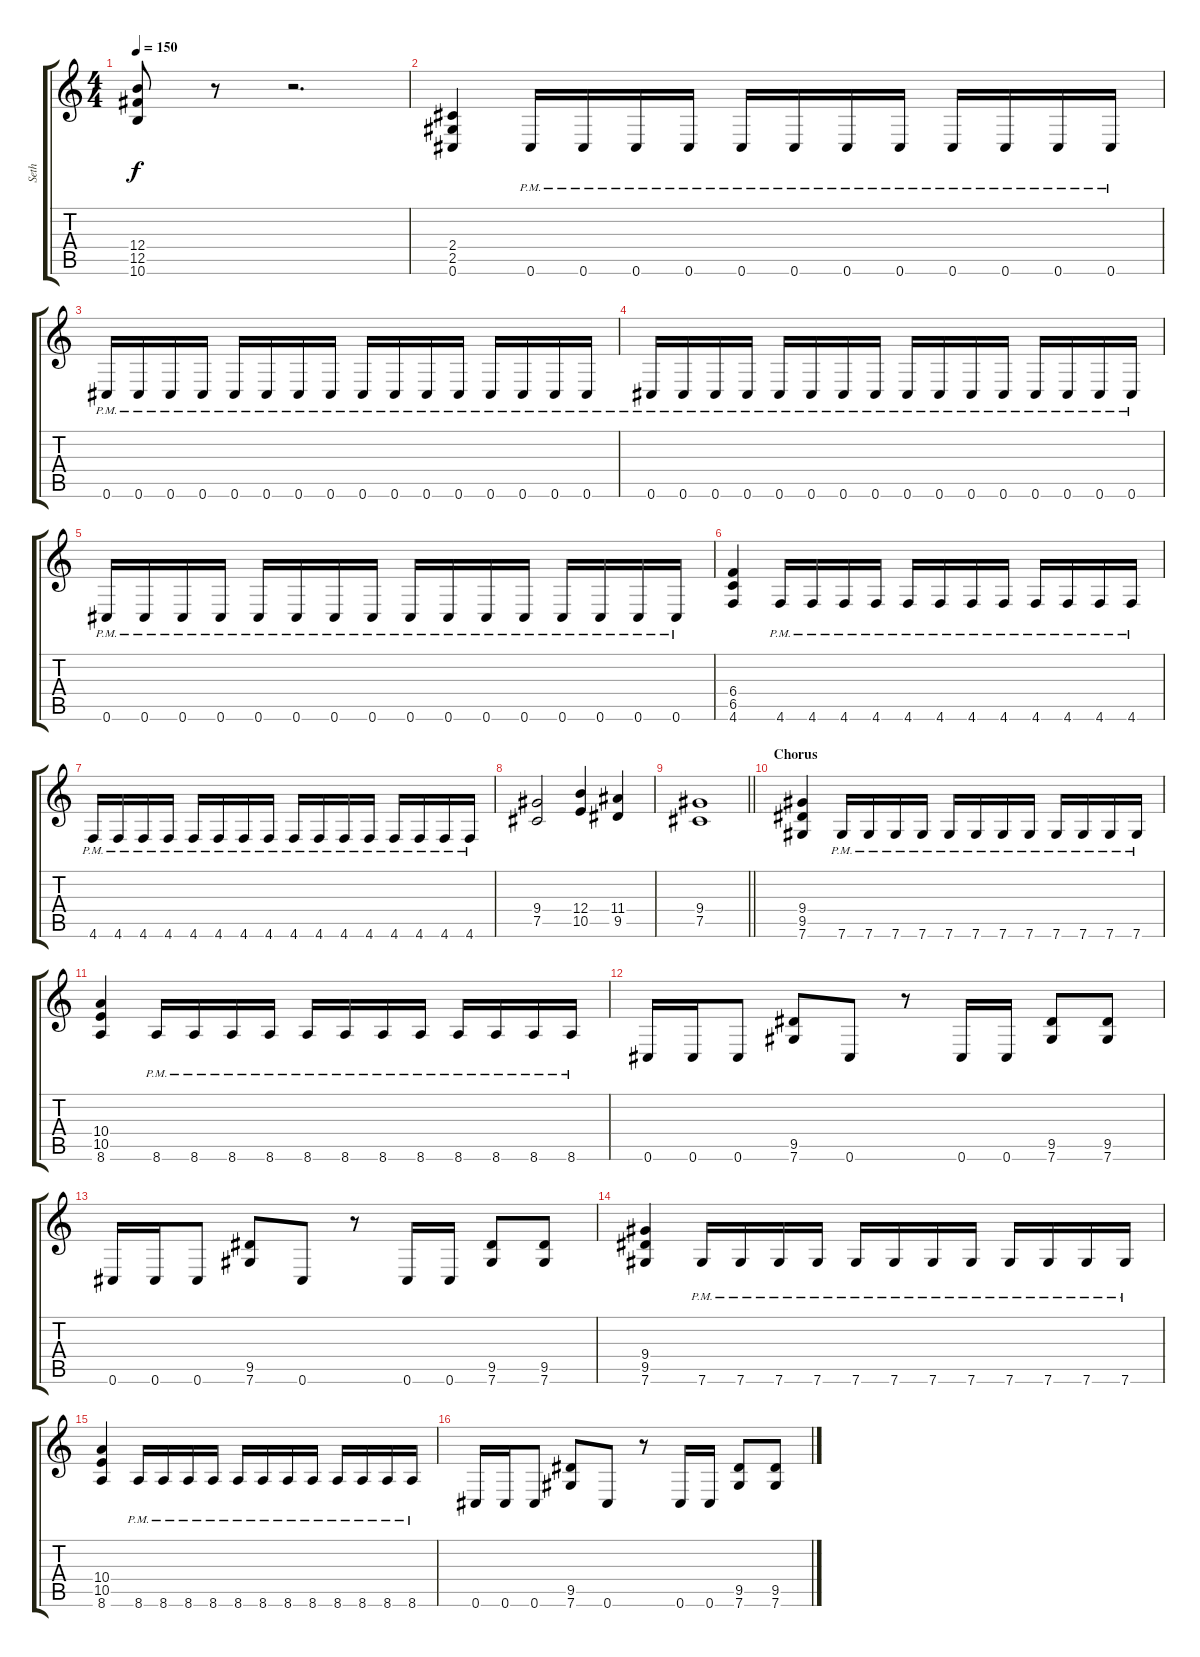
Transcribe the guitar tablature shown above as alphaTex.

\track ("Seth" "Seth") {instrument distortionguitar}
\staff {score tabs}
\tuning (Db4 Ab3 E3 B2 Gb2 Db2) {hide}
\ts (4 4)
\tempo 150
\clef g2
\ks c
(12.4 12.5 10.6).8{dy f} r.8 r.2{d} |
(2.4 2.5 0.6).4 0.6{pm}.16 0.6{pm}.16 0.6{pm}.16 0.6{pm}.16 0.6{pm}.16 0.6{pm}.16 0.6{pm}.16 0.6{pm}.16 0.6{pm}.16 0.6{pm}.16 0.6{pm}.16 0.6{pm}.16 |
0.6{pm}.16 0.6{pm}.16 0.6{pm}.16 0.6{pm}.16 0.6{pm}.16 0.6{pm}.16 0.6{pm}.16 0.6{pm}.16 0.6{pm}.16 0.6{pm}.16 0.6{pm}.16 0.6{pm}.16 0.6{pm}.16 0.6{pm}.16 0.6{pm}.16 0.6{pm}.16 |
0.6{pm}.16 0.6{pm}.16 0.6{pm}.16 0.6{pm}.16 0.6{pm}.16 0.6{pm}.16 0.6{pm}.16 0.6{pm}.16 0.6{pm}.16 0.6{pm}.16 0.6{pm}.16 0.6{pm}.16 0.6{pm}.16 0.6{pm}.16 0.6{pm}.16 0.6{pm}.16 |
0.6{pm}.16 0.6{pm}.16 0.6{pm}.16 0.6{pm}.16 0.6{pm}.16 0.6{pm}.16 0.6{pm}.16 0.6{pm}.16 0.6{pm}.16 0.6{pm}.16 0.6{pm}.16 0.6{pm}.16 0.6{pm}.16 0.6{pm}.16 0.6{pm}.16 0.6{pm}.16 |
(6.4 6.5 4.6).4 4.6{pm}.16 4.6{pm}.16 4.6{pm}.16 4.6{pm}.16 4.6{pm}.16 4.6{pm}.16 4.6{pm}.16 4.6{pm}.16 4.6{pm}.16 4.6{pm}.16 4.6{pm}.16 4.6{pm}.16 |
4.6{pm}.16 4.6{pm}.16 4.6{pm}.16 4.6{pm}.16 4.6{pm}.16 4.6{pm}.16 4.6{pm}.16 4.6{pm}.16 4.6{pm}.16 4.6{pm}.16 4.6{pm}.16 4.6{pm}.16 4.6{pm}.16 4.6{pm}.16 4.6{pm}.16 4.6{pm}.16 |
(9.4 7.5).2 (12.4 10.5).4 (11.4 9.5).4 |
\barLineRight lightlight
(9.4 7.5).1 |
\section ("" "Chorus")
(9.4 9.5 7.6).4 7.6{pm}.16 7.6{pm}.16 7.6{pm}.16 7.6{pm}.16 7.6{pm}.16 7.6{pm}.16 7.6{pm}.16 7.6{pm}.16 7.6{pm}.16 7.6{pm}.16 7.6{pm}.16 7.6{pm}.16 |
(10.4 10.5 8.6).4 8.6{pm}.16 8.6{pm}.16 8.6{pm}.16 8.6{pm}.16 8.6{pm}.16 8.6{pm}.16 8.6{pm}.16 8.6{pm}.16 8.6{pm}.16 8.6{pm}.16 8.6{pm}.16 8.6{pm}.16 |
0.6.16 0.6.16 0.6.8 (9.5 7.6).8 0.6.8 r.8 0.6.16 0.6.16 (9.5 7.6).8 (9.5 7.6).8 |
0.6.16 0.6.16 0.6.8 (9.5 7.6).8 0.6.8 r.8 0.6.16 0.6.16 (9.5 7.6).8 (9.5 7.6).8 |
(9.4 9.5 7.6).4 7.6{pm}.16 7.6{pm}.16 7.6{pm}.16 7.6{pm}.16 7.6{pm}.16 7.6{pm}.16 7.6{pm}.16 7.6{pm}.16 7.6{pm}.16 7.6{pm}.16 7.6{pm}.16 7.6{pm}.16 |
(10.4 10.5 8.6).4 8.6{pm}.16 8.6{pm}.16 8.6{pm}.16 8.6{pm}.16 8.6{pm}.16 8.6{pm}.16 8.6{pm}.16 8.6{pm}.16 8.6{pm}.16 8.6{pm}.16 8.6{pm}.16 8.6{pm}.16 |
0.6.16 0.6.16 0.6.8 (9.5 7.6).8 0.6.8 r.8 0.6.16 0.6.16 (9.5 7.6).8 (9.5 7.6).8
